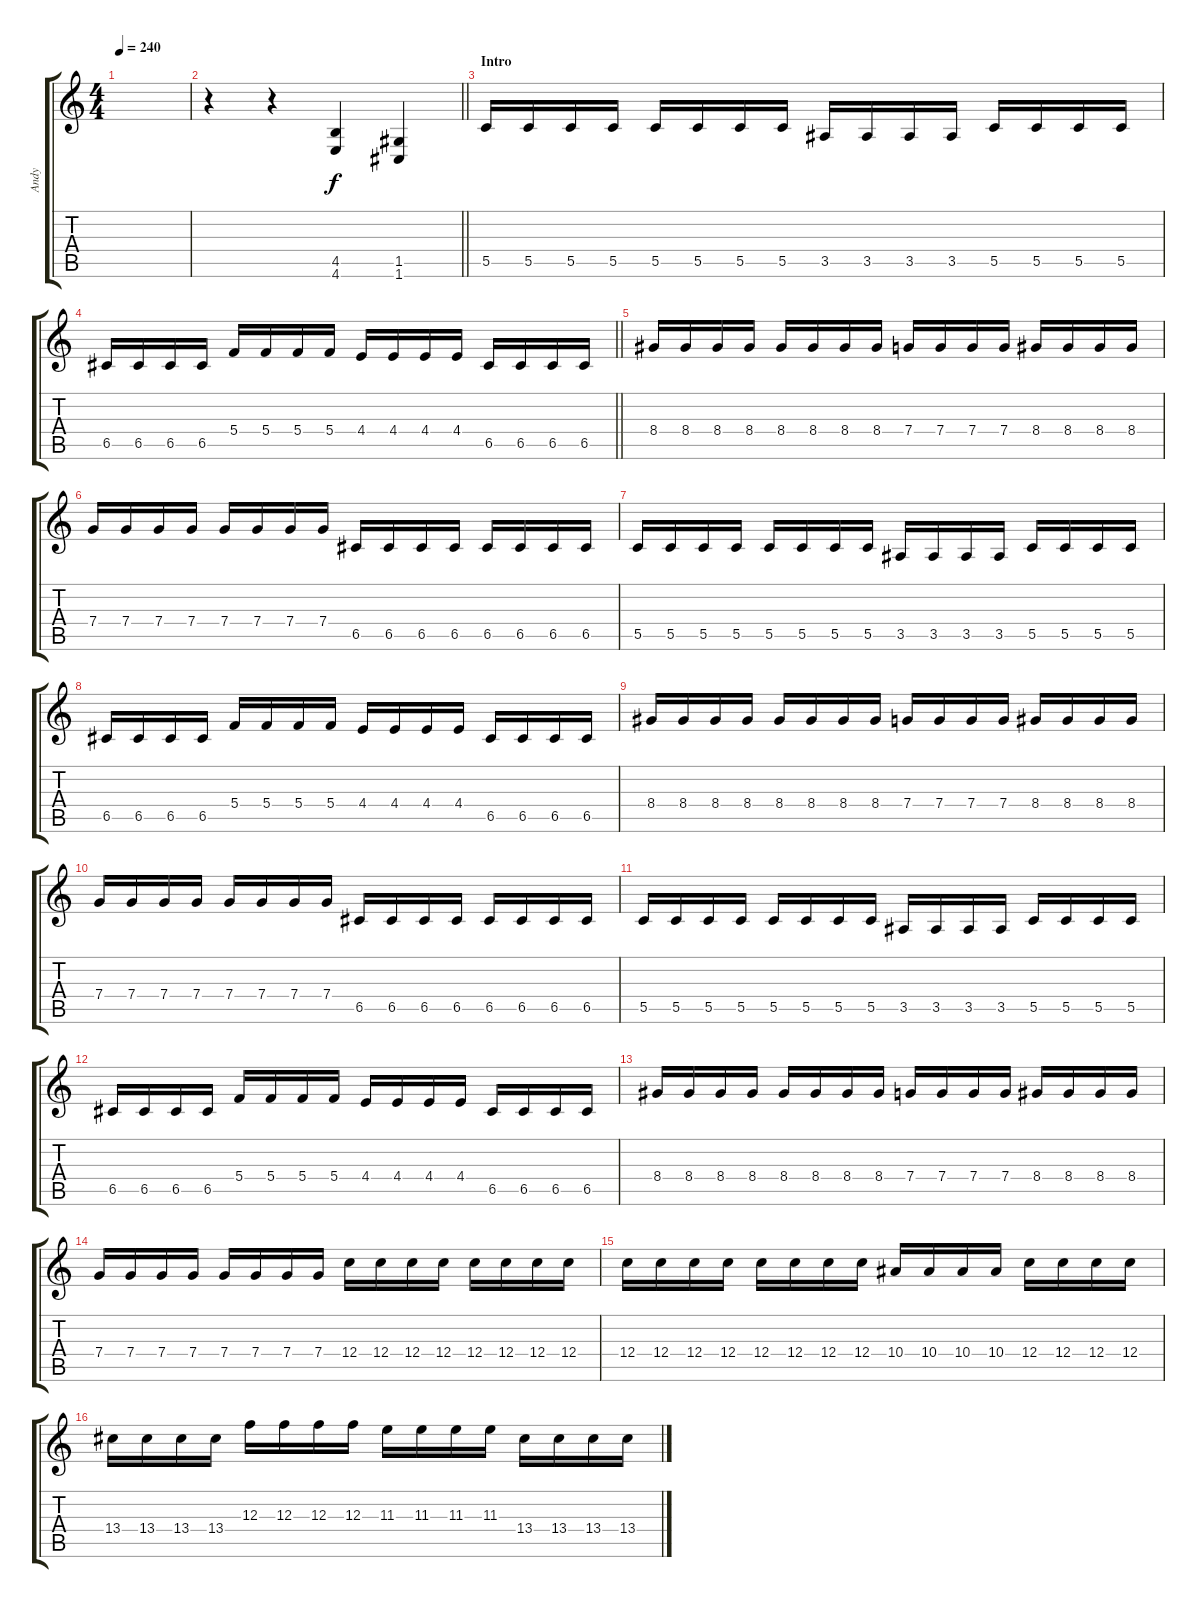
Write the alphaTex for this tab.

\track ("Andy" "Andy") {instrument distortionguitar}
\staff {score tabs}
\tuning (D4 A3 F3 C3 G2 C2) {hide}
\ts (4 4)
\tempo 240
\clef g2
\ks c
|
\barLineRight lightlight
r.4 r.4 (4.5 4.6).4 (1.5 1.6).4 |
\section ("" "Intro")
5.5.16 5.5.16 5.5.16 5.5.16 5.5.16 5.5.16 5.5.16 5.5.16 3.5.16 3.5.16 3.5.16 3.5.16 5.5.16 5.5.16 5.5.16 5.5.16 |
\barLineRight lightlight
6.5.16 6.5.16 6.5.16 6.5.16 5.4.16 5.4.16 5.4.16 5.4.16 4.4.16 4.4.16 4.4.16 4.4.16 6.5.16 6.5.16 6.5.16 6.5.16 |
8.4.16 8.4.16 8.4.16 8.4.16 8.4.16 8.4.16 8.4.16 8.4.16 7.4.16 7.4.16 7.4.16 7.4.16 8.4.16 8.4.16 8.4.16 8.4.16 |
7.4.16 7.4.16 7.4.16 7.4.16 7.4.16 7.4.16 7.4.16 7.4.16 6.5.16 6.5.16 6.5.16 6.5.16 6.5.16 6.5.16 6.5.16 6.5.16 |
5.5.16 5.5.16 5.5.16 5.5.16 5.5.16 5.5.16 5.5.16 5.5.16 3.5.16 3.5.16 3.5.16 3.5.16 5.5.16 5.5.16 5.5.16 5.5.16 |
6.5.16 6.5.16 6.5.16 6.5.16 5.4.16 5.4.16 5.4.16 5.4.16 4.4.16 4.4.16 4.4.16 4.4.16 6.5.16 6.5.16 6.5.16 6.5.16 |
8.4.16 8.4.16 8.4.16 8.4.16 8.4.16 8.4.16 8.4.16 8.4.16 7.4.16 7.4.16 7.4.16 7.4.16 8.4.16 8.4.16 8.4.16 8.4.16 |
7.4.16 7.4.16 7.4.16 7.4.16 7.4.16 7.4.16 7.4.16 7.4.16 6.5.16 6.5.16 6.5.16 6.5.16 6.5.16 6.5.16 6.5.16 6.5.16 |
5.5.16 5.5.16 5.5.16 5.5.16 5.5.16 5.5.16 5.5.16 5.5.16 3.5.16 3.5.16 3.5.16 3.5.16 5.5.16 5.5.16 5.5.16 5.5.16 |
6.5.16 6.5.16 6.5.16 6.5.16 5.4.16 5.4.16 5.4.16 5.4.16 4.4.16 4.4.16 4.4.16 4.4.16 6.5.16 6.5.16 6.5.16 6.5.16 |
8.4.16 8.4.16 8.4.16 8.4.16 8.4.16 8.4.16 8.4.16 8.4.16 7.4.16 7.4.16 7.4.16 7.4.16 8.4.16 8.4.16 8.4.16 8.4.16 |
7.4.16 7.4.16 7.4.16 7.4.16 7.4.16 7.4.16 7.4.16 7.4.16 12.4.16 12.4.16 12.4.16 12.4.16 12.4.16 12.4.16 12.4.16 12.4.16 |
12.4.16 12.4.16 12.4.16 12.4.16 12.4.16 12.4.16 12.4.16 12.4.16 10.4.16 10.4.16 10.4.16 10.4.16 12.4.16 12.4.16 12.4.16 12.4.16 |
13.4.16 13.4.16 13.4.16 13.4.16 12.3.16 12.3.16 12.3.16 12.3.16 11.3.16 11.3.16 11.3.16 11.3.16 13.4.16 13.4.16 13.4.16 13.4.16
